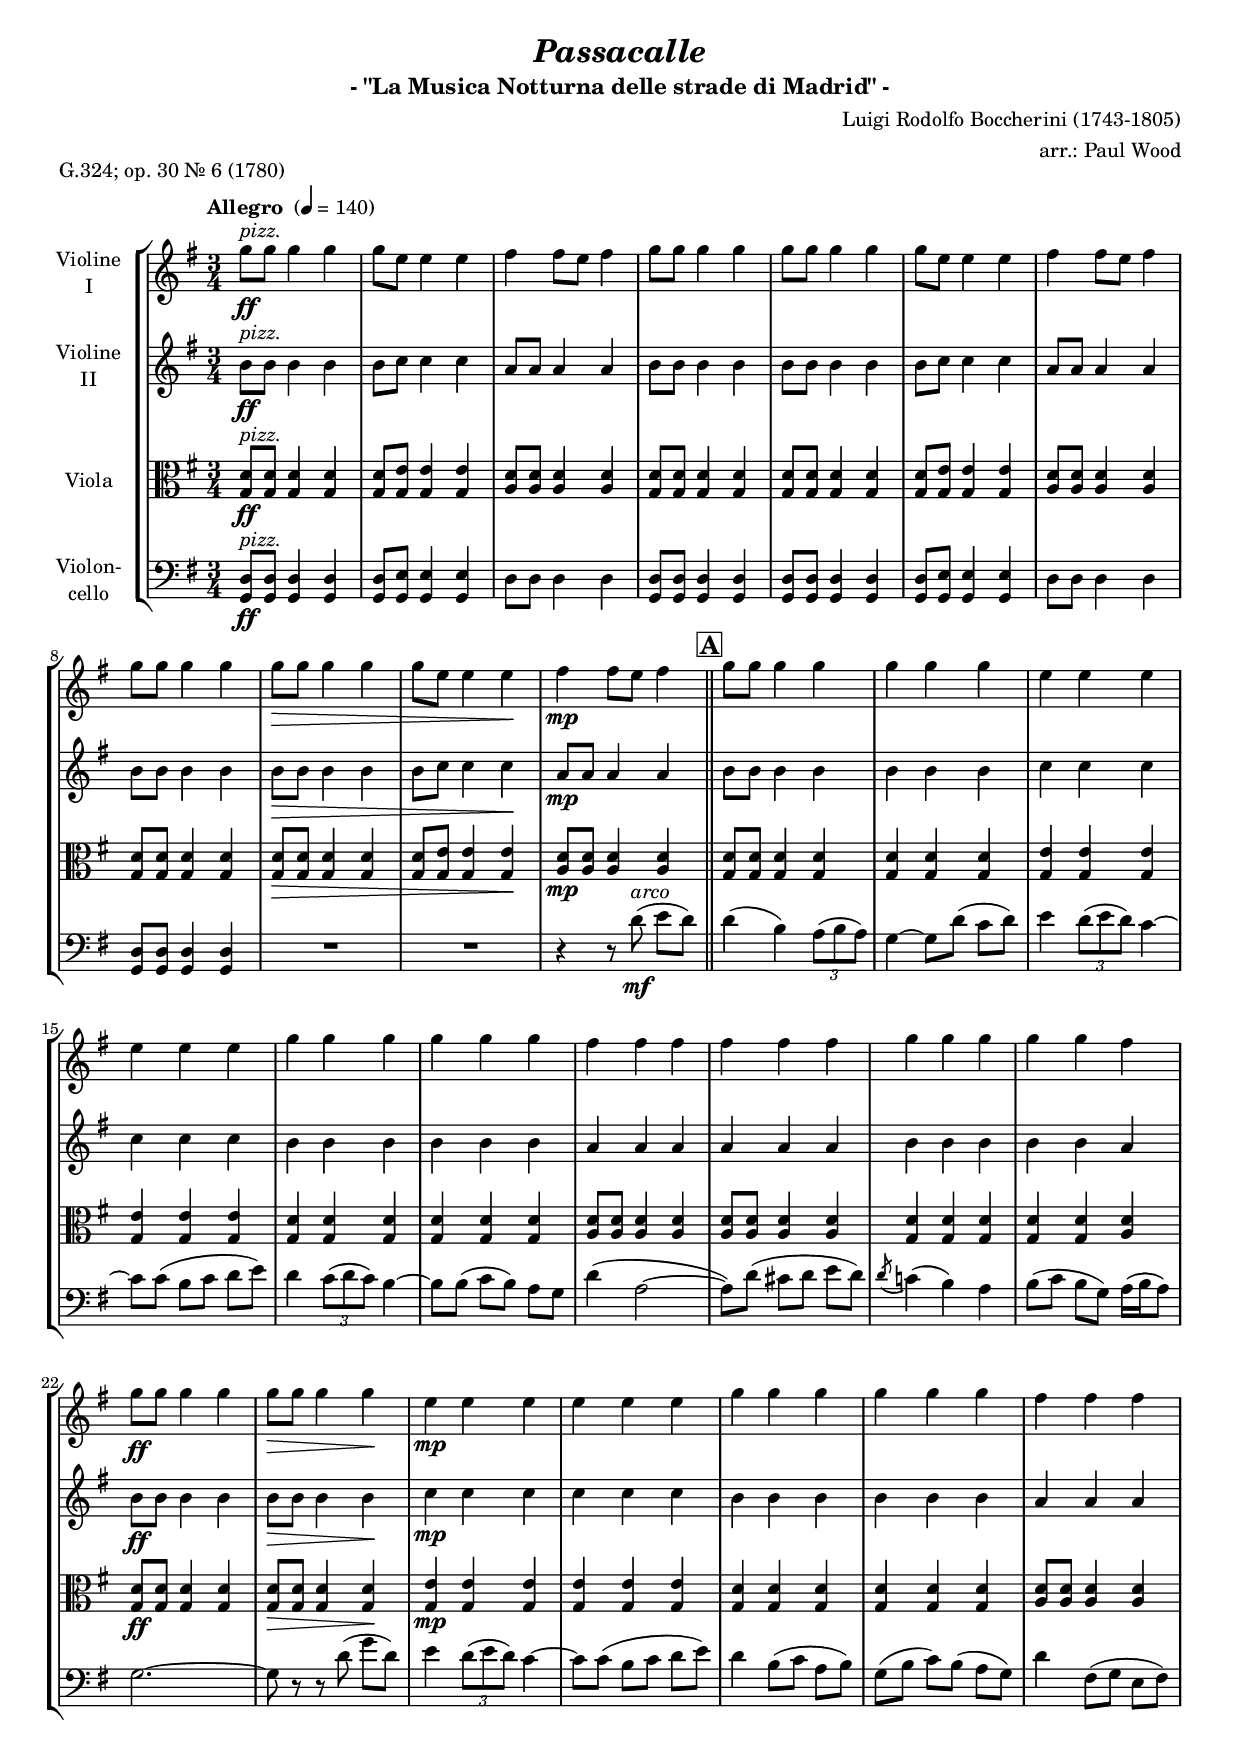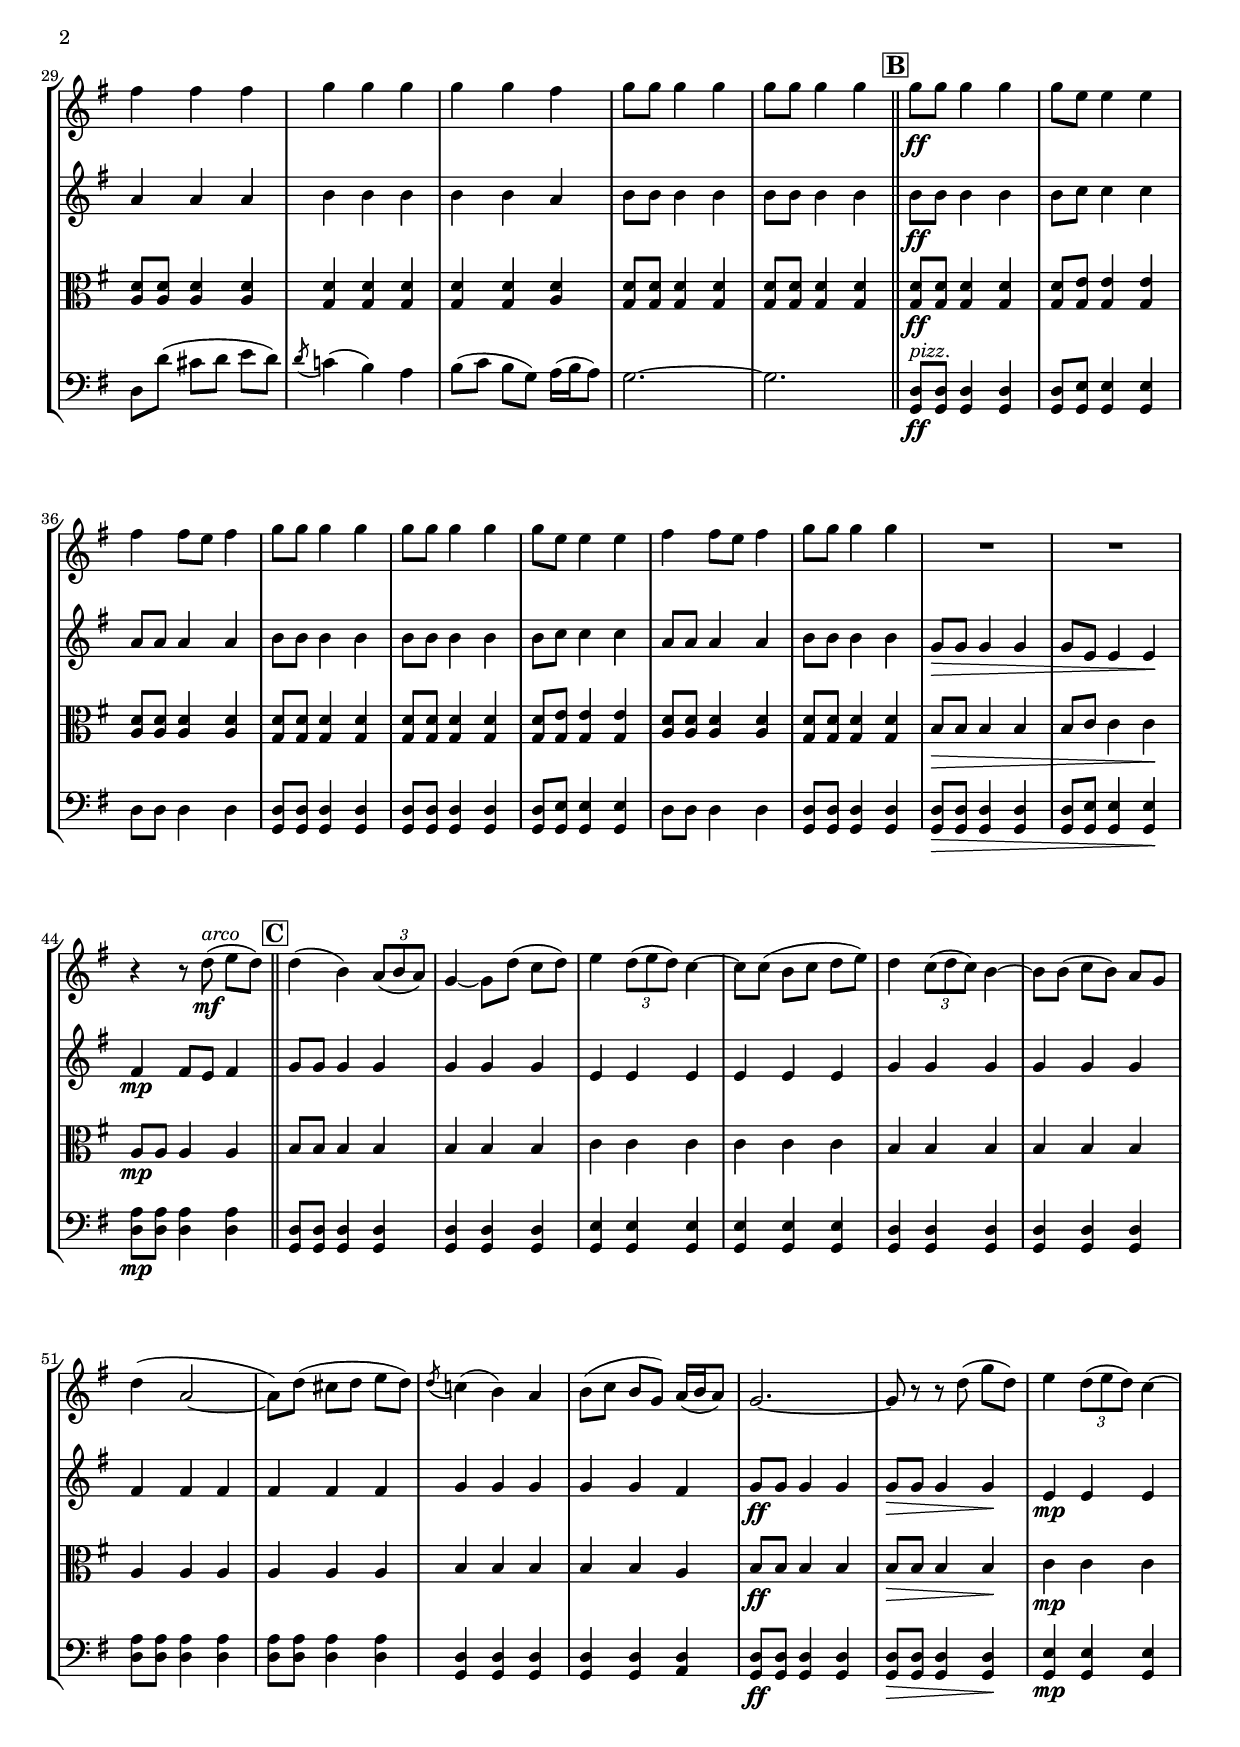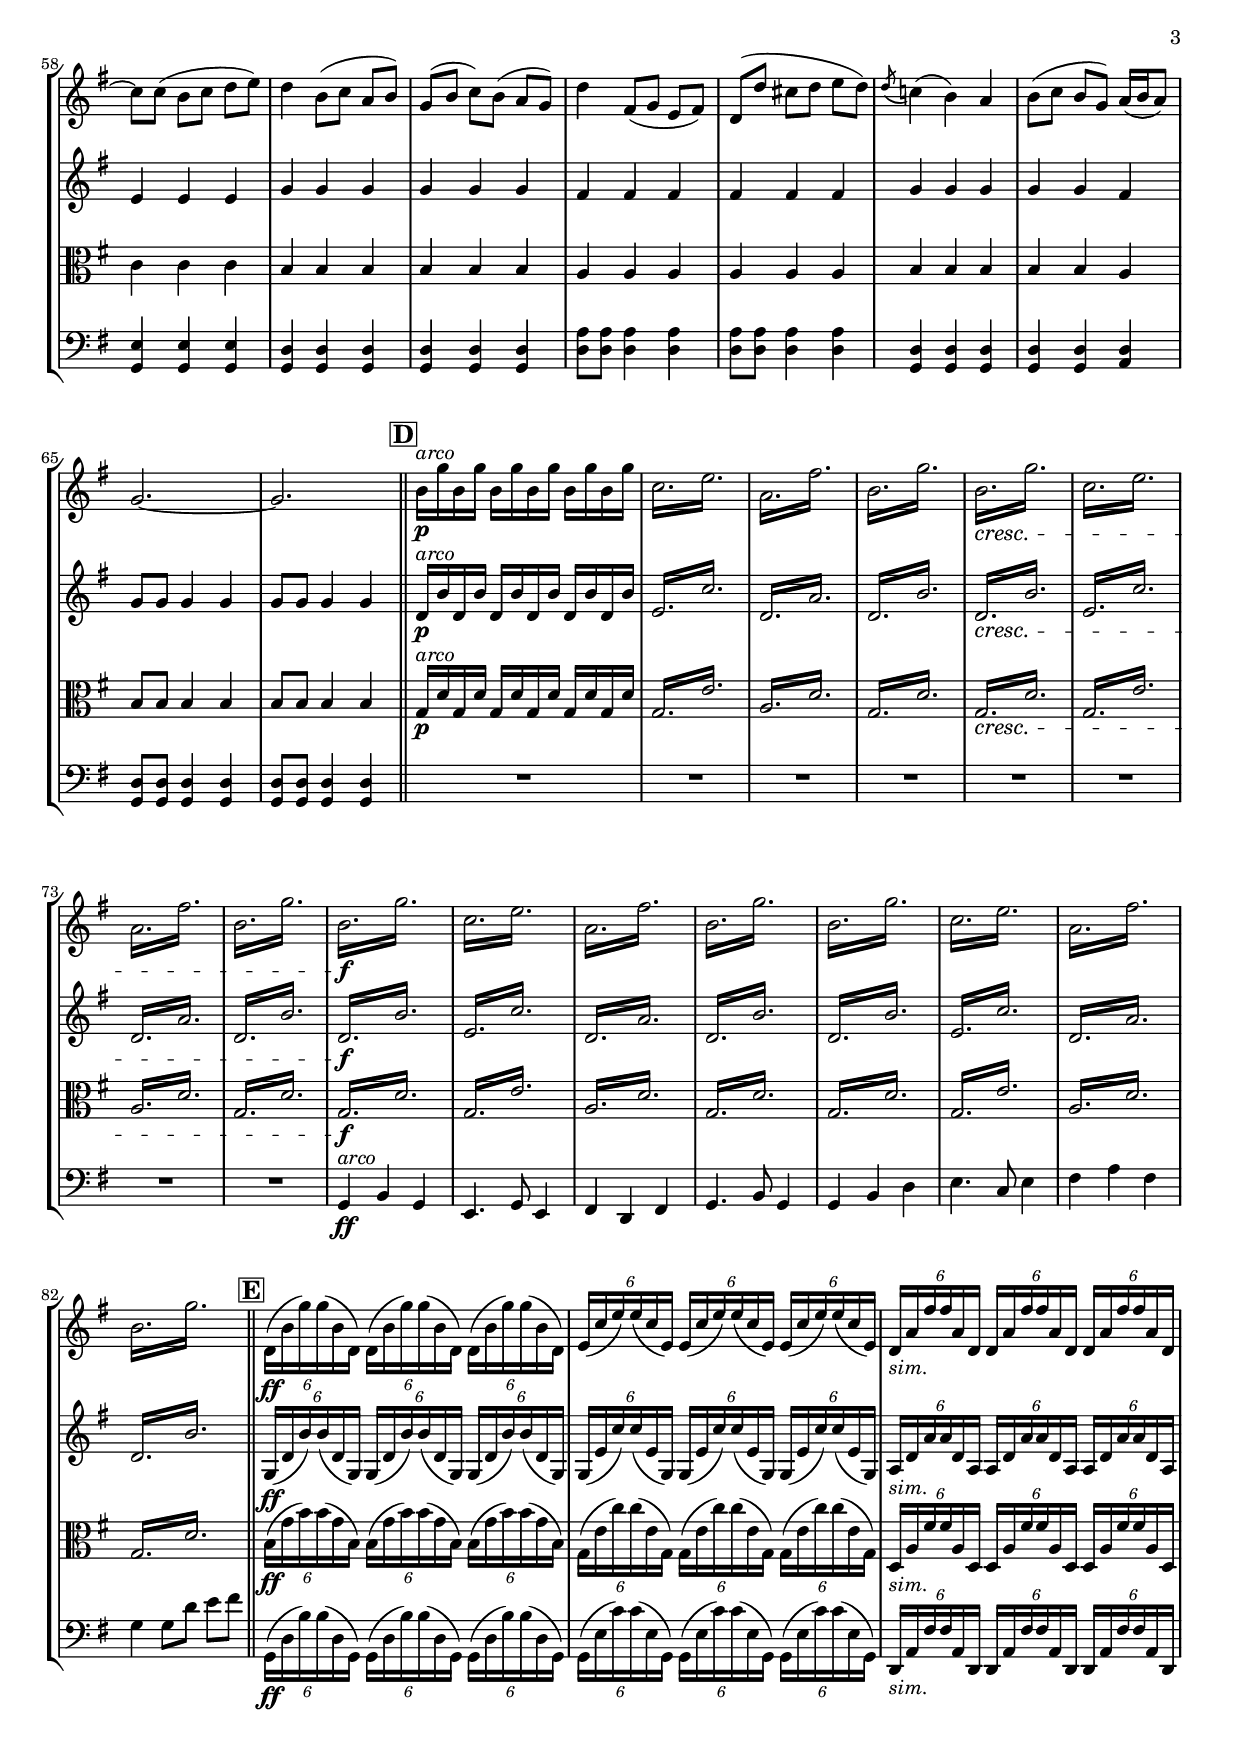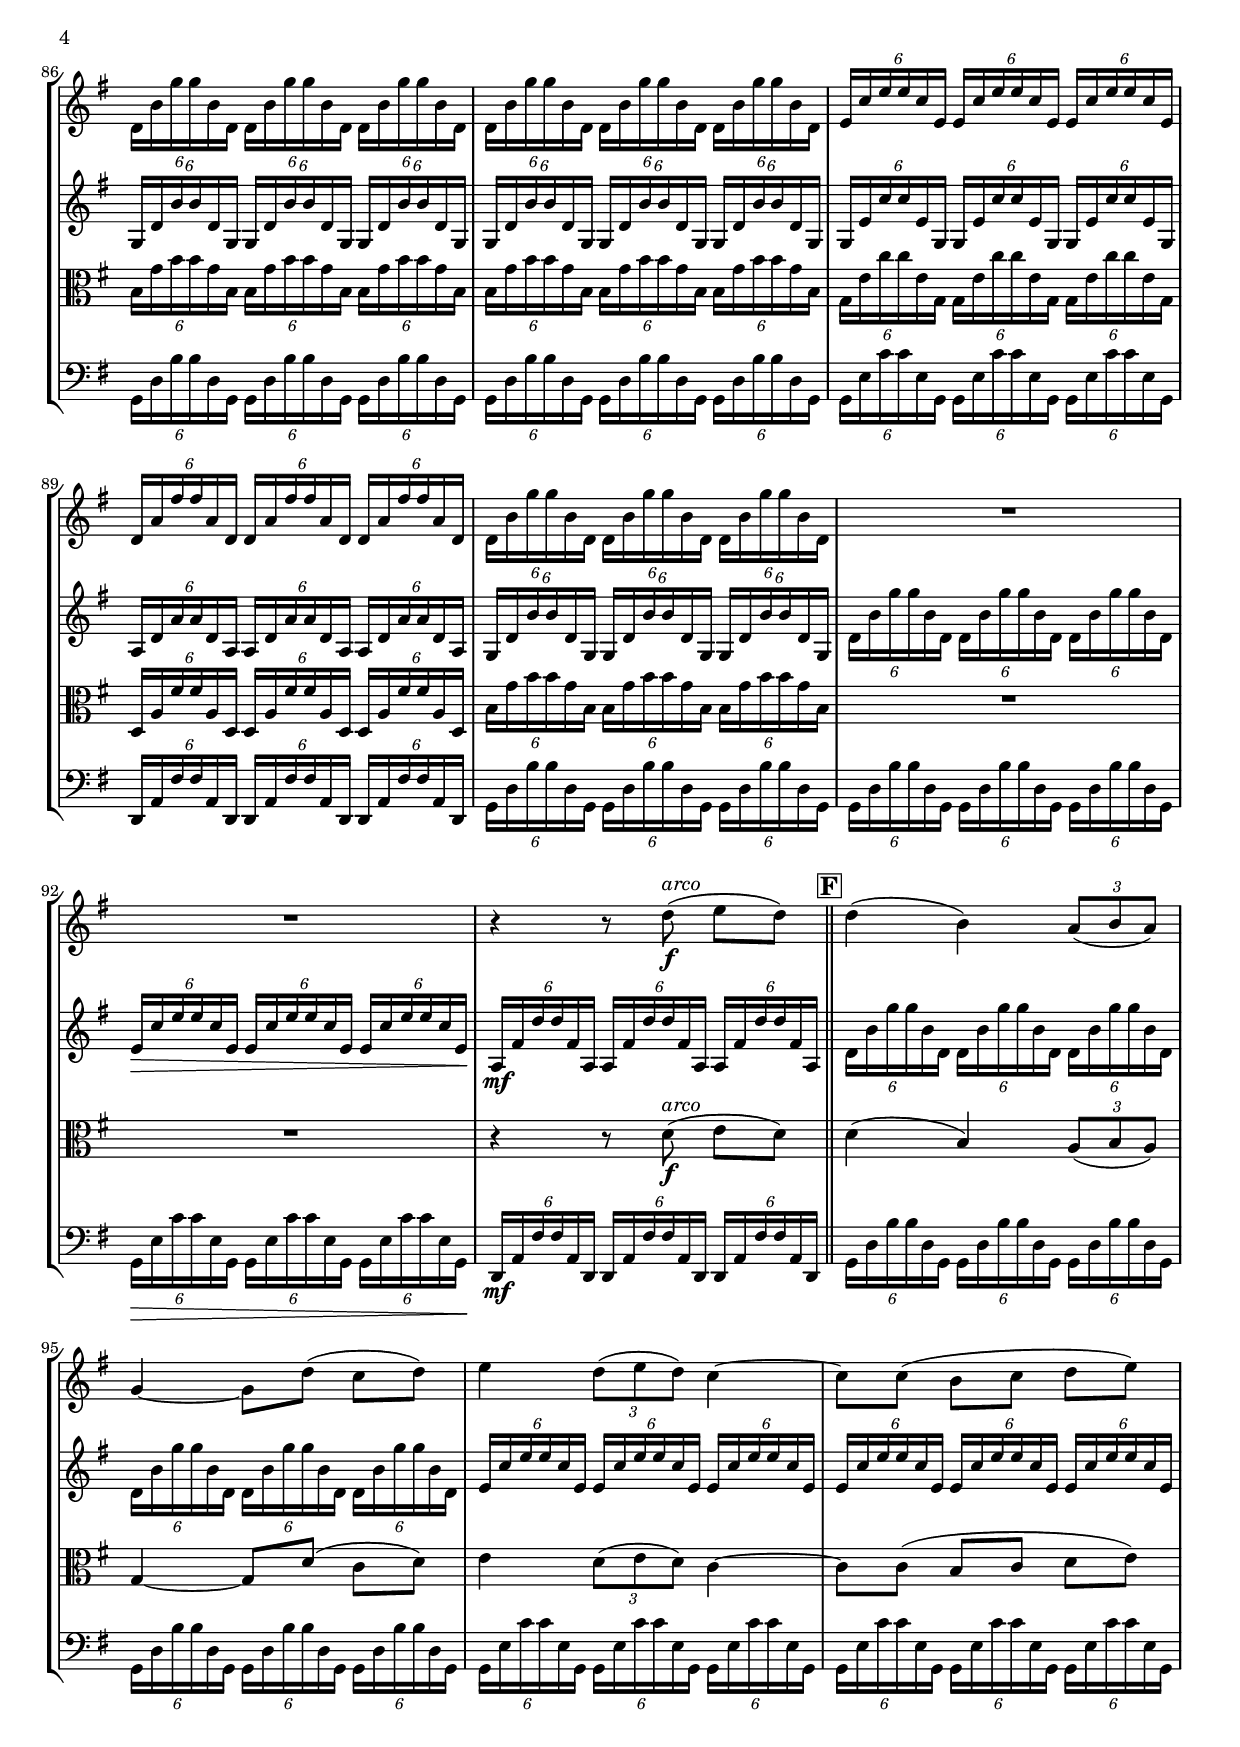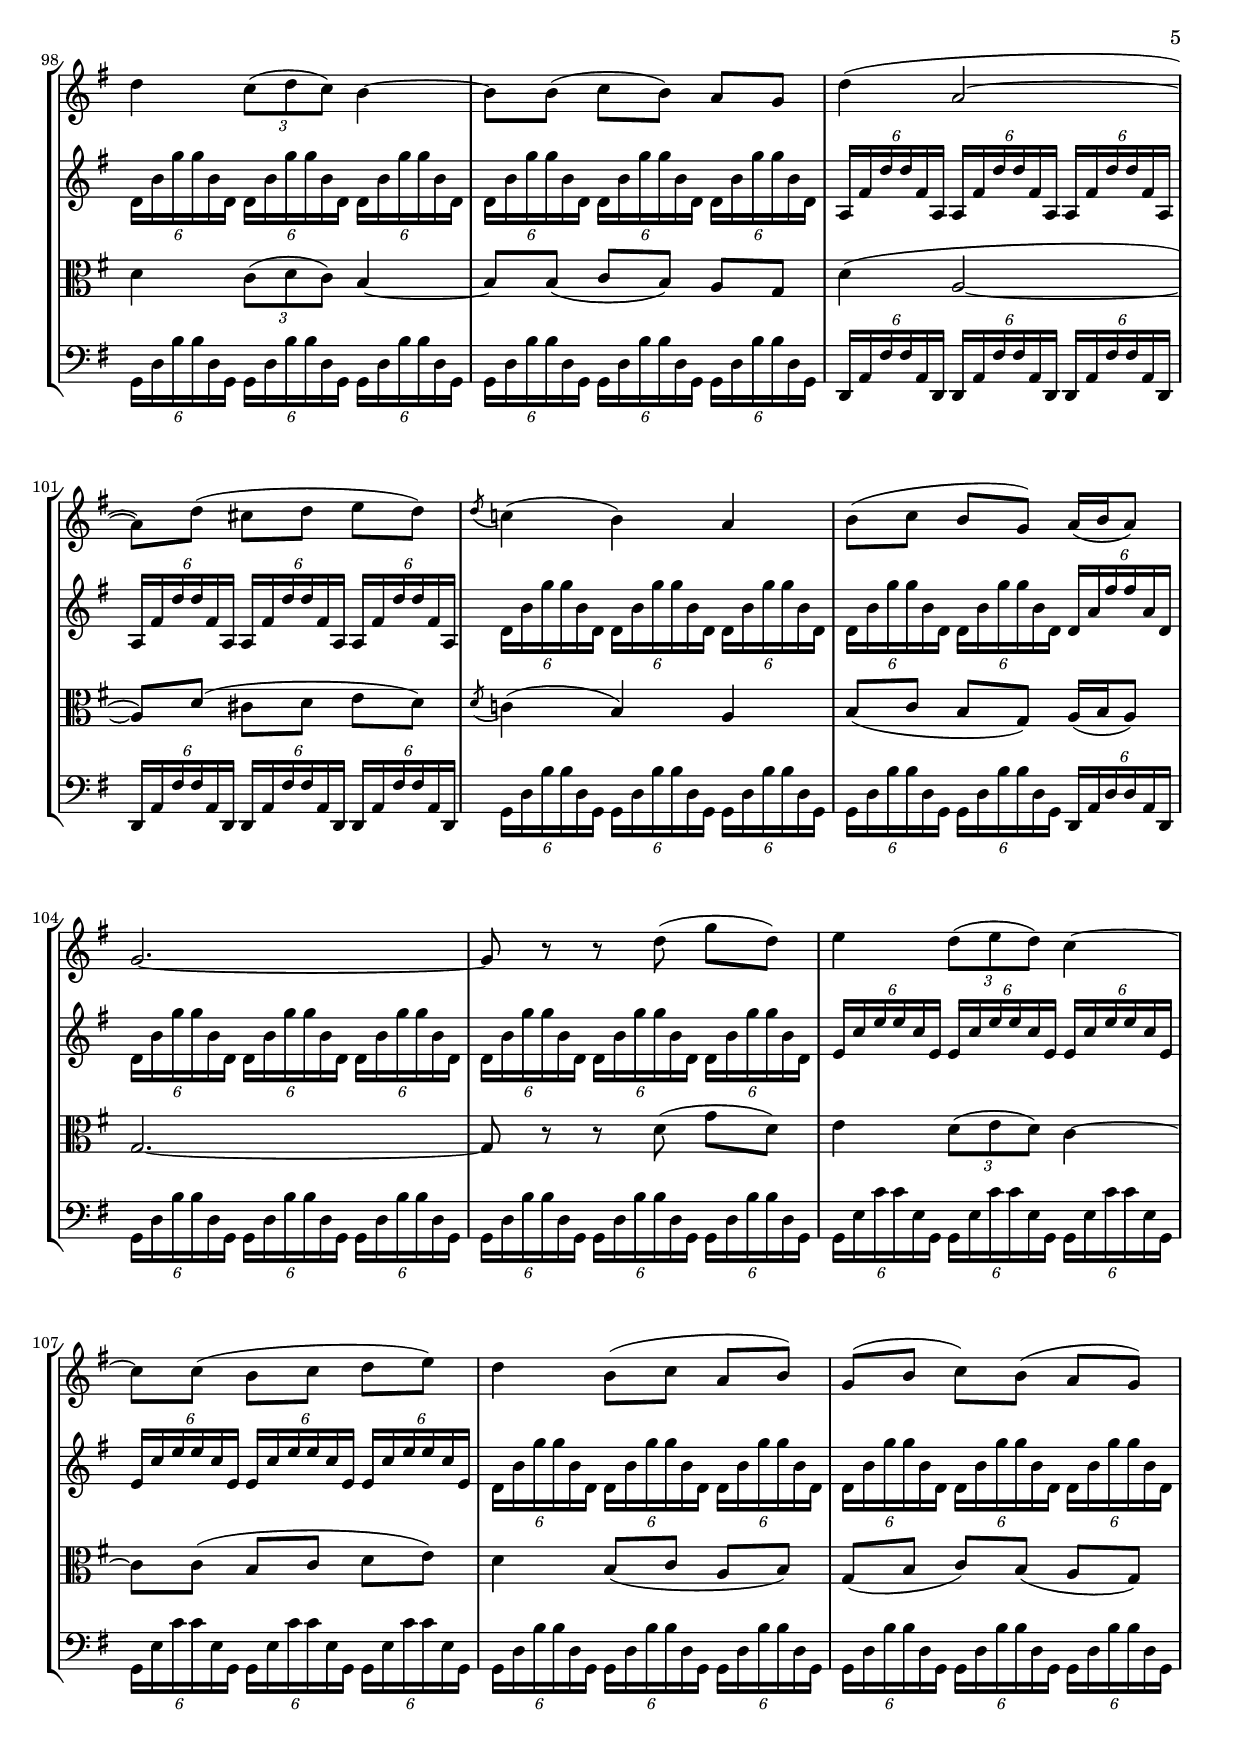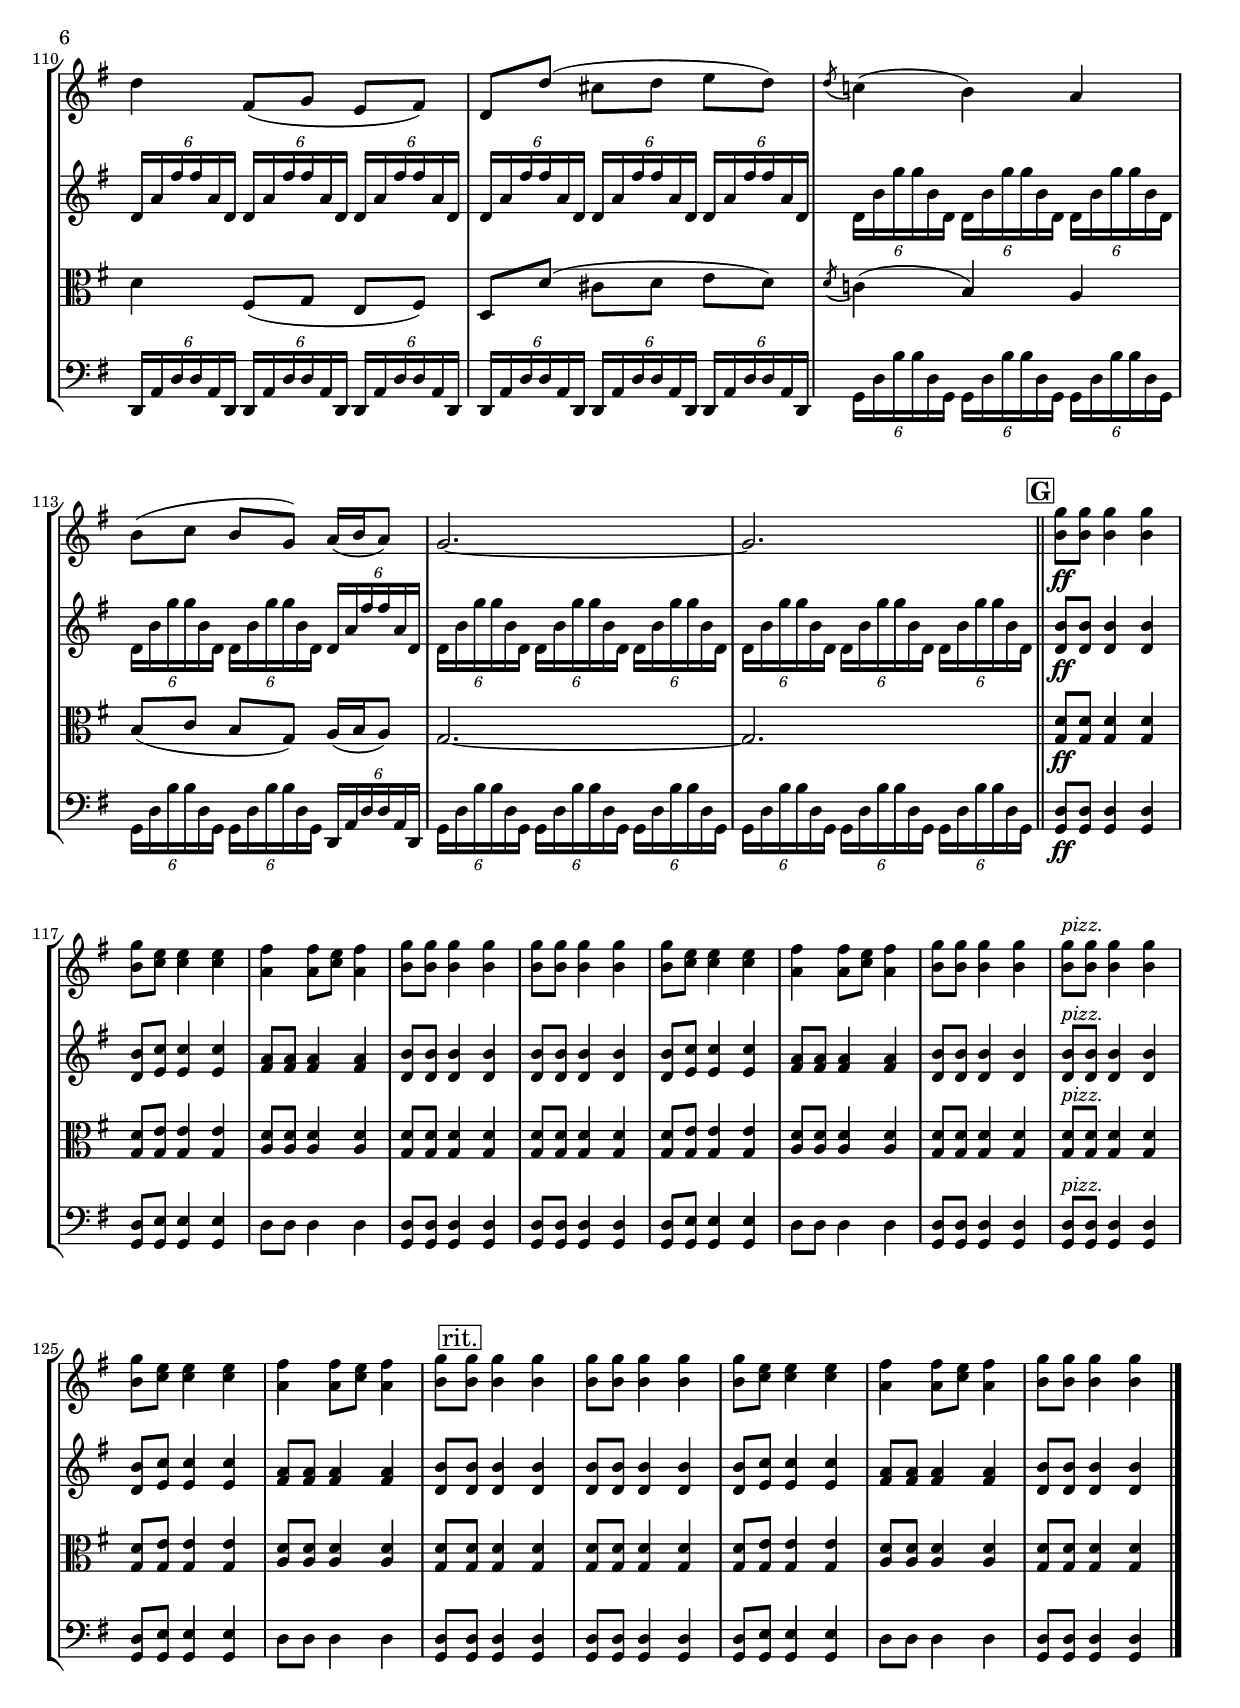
\version "2.18.2"
\include "deutsch.ly"

#(set-global-staff-size 17.5)

\header {
  title     = \markup \bold \italic "Passacalle"
  subtitle  = "- \"La Musica Notturna delle strade di Madrid\" -"
  composer  = "Luigi Rodolfo Boccherini (1743-1805)"
  arranger  = "arr.: Paul Wood"
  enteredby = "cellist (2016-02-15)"
  piece     = "G.324; op. 30 Nr. 6 (1780)"
}

voiceconsts = {
  \key g \major
  \time 3/4
  \tempo "Allegro " 4=140
  % \numericTimeSignature
  \compressFullBarRests
  \set tupletSpannerDuration = #(ly:make-moment 1 4)
  % Set default beaming for all staves
  \set Timing.beamExceptions = #'()
  \set Timing.baseMoment     = #(ly:make-moment 1 4)
  \set Timing.beatStructure  = #'(1 1 1)
}

%mifl= "oboe"
mihi= "trumpet"
mist = "string ensemble 1"
%miva = "pizzicato strings"
%miba = "bassoon"
miba = "drawbar organ"
%miba = "harpsichord"

boxa = { \bar "||" \mark \markup \box \bold "A" }
boxb = { \bar "||" \mark \markup \box \bold "B" }
boxc = { \bar "||" \mark \markup \box \bold "C" }
boxd = { \bar "||" \mark \markup \box \bold "D" }
boxe = { \bar "||" \mark \markup \box \bold "E" }
boxf = { \bar "||" \mark \markup \box \bold "F" }
boxg = { \bar "||" \mark \markup \box \bold "G" }

arco = \markup \italic "arco"
pizz = \markup \italic "pizz."
rit  = \mark \markup \box "rit."
sim  = \markup \italic "sim."

va = \relative c''' {
  \voiceconsts

  g8^\pizz\ff g g4 g
  g8 e e4 e
  fis fis8 e fis4
  g8 g g4 g
  g8 g g4 g
  g8 e e4 e
  
  fis fis8 e fis4
  g8 g g4 g
  g8\> g g4 g
  g8 e e4 e\!
  fis\mp fis8 e fis4 \boxa
  g8 g g4 g
  g g g

  e e e
  e e e
  g g g
  g g g
  fis fis fis
  fis fis fis
  g g g
  g g fis
  
  g8\ff g g4 g
  g8\> g g4 g\!
  e\mp e e
  e e e
  g g g
  g g g
  fis fis fis
  fis fis fis

  g g g
  g g fis
  g8 g g4 g
  g8 g g4 g \boxb
  g8\ff g g4 g
  g8 e e4 e
  fis fis8 e fis4

  g8 g g4 g
  g8 g g4 g
  g8 e e4 e
  fis fis8 e fis4
  g8 g g4 g
  R2.*2

  r4 r8 d(^\arco\mf e d) \boxc
  d4( h) \times 2/3 { a8( h a) }
  g4~ g8 d'( c d)
  e4 \times 2/3 { d8( e d) } c4~
  c8 c( h c d e)
  d4 \times 2/3 { c8( d c) } h4~

  h8 h( c h) a g
  d'4( a2~
  a8) d( cis d e d)
  \acciaccatura d c!4( h) a
  h8( c h g) a16( h a8)
  g2.~

  g8 r r d'( g d)
  e4 \times 2/3 { d8( e d) } c4~
  c8 c( h c d e)
  d4 h8( c a h)
  g( h c) h( a g)
  d'4 fis,8( g e fis)

  d( d' cis d e d)
  \acciaccatura d c!4( h) a
  h8( c h g) a16( h a8)
  g2.~
  g \boxd
  h16^\arco\p g' h, g' h, g' h, g' h, g' h, g'

  \repeat tremolo 6 { c, e }
  \repeat tremolo 6 { a, fis' }
  \repeat tremolo 6 { h, g' }
  \repeat tremolo 6 { h,\cresc g' }

  \repeat tremolo 6 { c, e }
  \repeat tremolo 6 { a, fis' }
  \repeat tremolo 6 { h, g' }
  \repeat tremolo 6 { h,\f g' }

  \repeat tremolo 6 { c, e }
  \repeat tremolo 6 { a, fis' }
  \repeat tremolo 6 { h, g' }
  \repeat tremolo 6 { h, g' }

  \repeat tremolo 6 { c, e }
  \repeat tremolo 6 { a, fis' }
  \repeat tremolo 6 { h, g' } \boxe
  \times 4/6 { d,(\ff h' g') g( h, d,) } \times 4/6 { d( h' g') g( h, d,) } \times 4/6 { d( h' g') g( h, d,) }
  \times 4/6 { e( c' e) e( c e,) } \times 4/6 { e( c' e) e( c e,) } \times 4/6 { e( c' e) e( c e,) }
  \times 4/6 { d_\sim a' fis' fis a, d, } \times 4/6 { d a' fis' fis a, d, } \times 4/6 { d a' fis' fis a, d, }

  \repeat unfold 6 { \times 4/6 { d h' g' g h, d, } }
  \repeat unfold 3 { \times 4/6 { e c' e e c e, } }
  
  \repeat unfold 3 { \times 4/6 { d a' fis' fis a, d, } }
  \repeat unfold 3 { \times 4/6 { d h' g' g h, d, } }
  R2.*2
  r4 r8 d'(^\arco\f e d) \boxf

  d4( h) \times 2/3 { a8( h a) }
  g4~ g8 d'( c d)
  e4 \times 2/3 { d8( e d) } c4~
  c8 c( h c d e)
  d4 \times 2/3 { c8( d c) } h4~
  h8 h( c h) a g

  d'4( a2~
  a8) d( cis d e d)
  \acciaccatura d c!4( h) a
  h8( c h g) a16( h a8)
  g2.~
  g8 r r d'( g d)
  e4 \times 2/3 { d8( e d) } c4~

  c8 c( h c d e)
  d4 h8( c a h)
  g( h c) h( a g)
  d'4 fis,8( g e fis)
  d d'( cis d e d)
  \acciaccatura d c!4( h) a

  h8( c h g) a16( h a8)
  g2.~
  g \boxg
  <h g'>8\ff <h g'> <h g'>4 <h g'>
  <h g'>8 <c e> <c e>4 <c e>
  <a fis'> <a fis'>8 <c e> <a fis'>4
  <h g'>8 <h g'> <h g'>4 <h g'>
  
  <h g'>8 <h g'> <h g'>4 <h g'>
  <h g'>8 <c e> <c e>4 <c e>
  <a fis'> <a fis'>8 <c e> <a fis'>4
  <h g'>8 <h g'> <h g'>4 <h g'>
  <h g'>8^\pizz <h g'> <h g'>4 <h g'>
  <h g'>8 <c e> <c e>4 <c e>

  <a fis'> <a fis'>8 <c e> <a fis'>4
  <h g'>8 \rit <h g'> <h g'>4 <h g'>
  <h g'>8 <h g'> <h g'>4 <h g'>
  <h g'>8 <c e> <c e>4 <c e>
  <a fis'> <a fis'>8 <c e> <a fis'>4
  <h g'>8 <h g'> <h g'>4 <h g'> \bar "|."
}

vb = \relative c'' {
  \voiceconsts

  h8^\pizz\ff h h4 h
  h8 c c4 c
  a8 a a4 a
  h8 h h4 h
  h8 h h4 h
  h8 c c4 c
  
  a8 a a4 a
  h8 h h4 h
  h8\> h h4 h
  h8 c c4 c\!
  a8\mp a a4 a \boxa
  h8 h h4 h
  h h h

  c c c
  c c c
  h h h
  h h h
  a a a
  a a a
  h h h
  h h a

  h8\ff h h4 h
  h8\> h h4 h\!
  c\mp c c
  c c c
  h h h
  h h h
  a a a
  a a a

  h h h
  h h a
  h8 h h4 h
  h8 h h4 h \boxb
  h8\ff h h4 h
  h8 c c4 c
  a8 a a4 a

  h8 h h4 h
  h8 h h4 h
  h8 c c4 c
  a8 a a4 a
  h8 h h4 h
  g8\> g g4 g
  g8 e e4 e\!

  fis\mp fis8 e fis4 \boxc
  g8 g g4 g
  g g g
  e e e
  e e e
  g g g
  g g g
  fis fis fis

  fis fis fis
  g g g
  g g fis
  g8\ff g g4 g
  g8\> g g4 g\!
  e\mp e e
  e e e
  g g g

  g g g
  fis fis fis
  fis fis fis
  g g g
  g g fis
  g8 g g4 g
  g8 g g4 g \boxd

  d16^\arco\p h' d, h' d, h' d, h' d, h' d, h'
  \repeat tremolo 6 { e, c' }
  \repeat tremolo 6 { d, a' }
  \repeat tremolo 6 { d, h' }

  \repeat tremolo 6 { d,\cresc h' }
  \repeat tremolo 6 { e, c' }
  \repeat tremolo 6 { d, a' }
  \repeat tremolo 6 { d, h' }

  \repeat tremolo 6 { d,\f h' }
  \repeat tremolo 6 { e, c' }
  \repeat tremolo 6 { d, a' }
  \repeat tremolo 6 { d, h' }

  \repeat tremolo 6 { d, h' }
  \repeat tremolo 6 { e, c' }
  \repeat tremolo 6 { d, a' }
  \repeat tremolo 6 { d, h' } \boxe
  \times 4/6 { g,(\ff d' h') h( d, g,) } \times 4/6 { g( d' h') h( d, g,) } \times 4/6 { g( d' h') h( d, g,) }
  \times 4/6 { g( e' c') c( e, g,) } \times 4/6 { g( e' c') c( e, g,) } \times 4/6 { g( e' c') c( e, g,) }

  \times 4/6 { a_\sim d a' a d, a } \repeat unfold 2 { \times 4/6 { a d a' a d, a } }
  \repeat unfold 3 { \times 4/6 { g d' h' h d, g, } }
  
  \repeat unfold 3 { \times 4/6 { g d' h' h d, g, } }
  \repeat unfold 3 { \times 4/6 { g e' c' c e, g, } }
  
  \repeat unfold 3 { \times 4/6 { a d a' a d, a } }
  \repeat unfold 3 { \times 4/6 { g d' h' h d, g, } }

  \times 4/6 { d' h' g' g h, d, } \repeat unfold 2 { \times 4/6 { d h' g' g h, d, } }
  \times 4/6 { e\> c' e e c e, } \times 4/6 { e c' e e c e, } \times 4/6 { e c' e e c e,\! }

  \times 4/6 { a,\mf fis' d' d fis, a, } \repeat unfold 2 { \times 4/6 { a fis' d' d fis, a, } } \boxf
  \repeat unfold 3 { \times 4/6 { d h' g' g h, d, } }

  \repeat unfold 3 { \times 4/6 { d h' g' g h, d, } }
  \repeat unfold 3 { \times 4/6 { e c' e e c e, } }
  \repeat unfold 3 { \times 4/6 { e c' e e c e, } }
  
  \repeat unfold 6 { \times 4/6 { d h' g' g h, d, } }
  \repeat unfold 6 { \times 4/6 { a fis' d' d fis, a, } }

  \repeat unfold 5 { \times 4/6 { d h' g' g h, d, } } \times 4/6 { d a' fis' fis a, d, }
  \repeat unfold 6 { \times 4/6 { d h' g' g h, d, } }
  \repeat unfold 6 { \times 4/6 { e c' e e c e, } }
  
  \repeat unfold 6 { \times 4/6 { d h' g' g h, d, } }
  \repeat unfold 6 { \times 4/6 { d a' fis' fis a, d, } }
  \repeat unfold 5 { \times 4/6 { d h' g' g h, d, } } \times 4/6 { d a' fis' fis a, d, }
  
  \repeat unfold 6 { \times 4/6 { d h' g' g h, d, } } \boxg
  <d h'>8\ff <d h'> <d h'>4 <d h'>
  <d h'>8 <e c'> <e c'>4 <e c'>

  <fis a>8 <fis a> <fis a>4 <fis a>
  <d h'>8 <d h'> <d h'>4 <d h'>
  <d h'>8 <d h'> <d h'>4 <d h'>
  <d h'>8 <e c'> <e c'>4 <e c'>
  <fis a>8 <fis a> <fis a>4 <fis a>
  <d h'>8 <d h'> <d h'>4 <d h'>
  <d h'>8^\pizz <d h'> <d h'>4 <d h'>
  
  <d h'>8 <e c'> <e c'>4 <e c'>
  <fis a>8 <fis a> <fis a>4 <fis a>
  <d h'>8 \rit <d h'> <d h'>4 <d h'>
  <d h'>8 <d h'> <d h'>4 <d h'>
  <d h'>8 <e c'> <e c'>4 <e c'>
  <fis a>8 <fis a> <fis a>4 <fis a>
  <d h'>8 <d h'> <d h'>4 <d h'> \bar "|."
}

vc = \relative c' {
  \voiceconsts
  \clef "alto"

  <g d'>8^\pizz\ff <g d'> <g d'>4 <g d'>
  <g d'>8 <g e'> <g e'>4 <g e'>
  <a d>8 <a d> <a d>4 <a d>
  <g d'>8 <g d'> <g d'>4 <g d'>
  <g d'>8 <g d'> <g d'>4 <g d'>
  <g d'>8 <g e'> <g e'>4 <g e'>
  
  <a d>8 <a d> <a d>4 <a d>
  <g d'>8 <g d'> <g d'>4 <g d'>
  <g d'>8\> <g d'> <g d'>4 <g d'>
  <g d'>8 <g e'> <g e'>4 <g e'>\!
  <a d>8\mp <a d> <a d>4 <a d> \boxa
  <g d'>8 <g d'> <g d'>4 <g d'>
  <g d'> <g d'> <g d'>

  <g e'> <g e'> <g e'>
  <g e'> <g e'> <g e'>
  <g d'> <g d'> <g d'>
  <g d'> <g d'> <g d'>
  <a d>8 <a d> <a d>4 <a d>
  <a d>8 <a d> <a d>4 <a d>
  <g d'> <g d'> <g d'>
  <g d'> <g d'> <a d>
  
  <g d'>8\ff <g d'> <g d'>4 <g d'>
  <g d'>8\> <g d'> <g d'>4 <g d'>\!
  <g e'>\mp <g e'> <g e'>
  <g e'> <g e'> <g e'>
  <g d'> <g d'> <g d'>
  <g d'> <g d'> <g d'>
  <a d>8 <a d> <a d>4 <a d>

  <a d>8 <a d> <a d>4 <a d>
  <g d'> <g d'> <g d'>
  <g d'> <g d'> <a d>
  <g d'>8 <g d'> <g d'>4 <g d'>
  <g d'>8 <g d'> <g d'>4 <g d'> \boxb
  <g d'>8\ff <g d'> <g d'>4 <g d'>
  <g d'>8 <g e'> <g e'>4 <g e'>

  <a d>8 <a d> <a d>4 <a d>
  <g d'>8 <g d'> <g d'>4 <g d'>
  <g d'>8 <g d'> <g d'>4 <g d'>
  <g d'>8 <g e'> <g e'>4 <g e'>
  <a d>8 <a d> <a d>4 <a d>
  <g d'>8 <g d'> <g d'>4 <g d'>
  h8\> h h4 h

  h8 c c4 c\!
  a8\mp a a4 a \boxc
  h8 h h4 h
  h h h
  c c c
  c c c
  h h h
  h h h

  a a a
  a a a
  h h h
  h h a
  h8\ff h h4 h
  h8\> h h4 h\!
  c\mp c c
  c c c

  h h h
  h h h
  a a a
  a a a
  h h h
  h h a
  h8 h h4 h
  h8 h h4 h \boxd

  g16^\arco\p d' g, d' g, d' g, d' g, d' g, d'
  \repeat tremolo 6 { g, e' }
  \repeat tremolo 6 { a, d }
  \repeat tremolo 6 { g, d' }

  \repeat tremolo 6 { g,\cresc d' }
  \repeat tremolo 6 { g, e' }
  \repeat tremolo 6 { a, d }
  \repeat tremolo 6 { g, d' }

  \repeat tremolo 6 { g,\f d' }
  \repeat tremolo 6 { g, e' }
  \repeat tremolo 6 { a, d }
  \repeat tremolo 6 { g, d' }

  \repeat tremolo 6 { g, d' }
  \repeat tremolo 6 { g, e' }
  \repeat tremolo 6 { a, d }
  \repeat tremolo 6 { g, d' } \boxe

  \times 4/6 { h(\ff g' h) h( g h,) } \times 4/6 { h( g' h) h( g h,) } \times 4/6 { h( g' h) h( g h,) }
  \times 4/6 { g( e' c') c( e, g,) } \times 4/6 { g( e' c') c( e, g,) } \times 4/6 { g( e' c') c( e, g,) }

  \times 4/6 { d_\sim a' fis' fis a, d, } \times 4/6 { d a' fis' fis a, d, } \times 4/6 { d a' fis' fis a, d, }
  \times 4/6 { h' g' h h g h, } \repeat unfold 5 { \times 4/6 { h g' h h g h, } }

  \repeat unfold 3 { \times 4/6 { g e' c' c e, g, } }
  \repeat unfold 3 { \times 4/6 { d a' fis' fis a, d, } }
  \times 4/6 { h' g' h h g h, } \repeat unfold 2 { \times 4/6 { h g' h h g h, } }

  R2.*2
  r4 r8 d(^\arco\f e d) \boxf
  d4( h) \times 2/3 { a8( h a) }
  g4~ g8 d'( c d)

  e4 \times 2/3 { d8( e d) } c4~
  c8 c( h c d e)
  d4 \times 2/3 { c8( d c) } h4~
  h8 h( c h) a g
  d'4( a2~
  a8) d( cis d e d)

  \acciaccatura d8 c!4( h) a
  h8( c h g) a16( h a8)
  g2.~
  g8 r r d'( g d)
  e4 \times 2/3 { d8( e d) } c4~
  c8 c( h c d e)

  d4 h8( c a h)
  g( h c) h( a g)
  d'4 fis,8( g e fis)
  d d'( cis d e d)
  \acciaccatura d c!4( h) a
  h8( c h g) a16( h a8)

  g2.~
  g \boxg
  <g d'>8\ff <g d'> <g d'>4 <g d'>
  <g d'>8 <g e'> <g e'>4 <g e'>
  <a d>8 <a d> <a d>4 <a d>
  <g d'>8 <g d'> <g d'>4 <g d'>
  <g d'>8 <g d'> <g d'>4 <g d'>
  <g d'>8 <g e'> <g e'>4 <g e'>

  <a d>8 <a d> <a d>4 <a d>
  <g d'>8 <g d'> <g d'>4 <g d'>
  <g d'>8^\pizz <g d'> <g d'>4 <g d'>
  <g d'>8 <g e'> <g e'>4 <g e'>
  <a d>8 <a d> <a d>4 <a d>
  
  <g d'>8 \rit <g d'> <g d'>4 <g d'>
  <g d'>8 <g d'> <g d'>4 <g d'>
  <g d'>8 <g e'> <g e'>4 <g e'>
  <a d>8 <a d> <a d>4 <a d>
  <g d'>8 <g d'> <g d'>4 <g d'> \bar "|."
}

vd = \relative c {
  \voiceconsts
  \clef "bass"

  <g d'>8^\pizz\ff <g d'> <g d'>4 <g d'>
  <g d'>8 <g e'> <g e'>4 <g e'>
  d'8 d d4 d
  <g, d'>8 <g d'> <g d'>4 <g d'>
  <g d'>8 <g d'> <g d'>4 <g d'>
  <g d'>8 <g e'> <g e'>4 <g e'>

  d'8 d d4 d
  <g, d'>8 <g d'> <g d'>4 <g d'>
  R2.*2
  r4 r8 d''(^\arco\mf e d) \boxa
  d4( h) \times 2/3 { a8( h a) }
  g4~ g8 d'( c d)
  e4 \times 2/3 { d8( e d) } c4~
  c8 c( h c d e)
  d4 \times 2/3 { c8( d c) } h4~
  h8 h( c h) a g
  d'4( a2~
  a8) d( cis d e d)

  \acciaccatura d c!4( h) a
  h8( c h g) a16( h a8)
  g2.~
  g8 r r d'( g d)
  e4 \times 2/3 { d8( e d) } c4~
  c8 c( h c d e)

  d4 h8( c a h)
  g( h c) h( a g)
  d'4 fis,8( g e fis)
  d d'( cis d e d)
  \acciaccatura d c!4( h) a
  h8( c h g) a16( h a8)

  g2.~
  g \boxb
  <g, d'>8^\pizz\ff <g d'> <g d'>4 <g d'>
  <g d'>8 <g e'> <g e'>4 <g e'>
  d'8 d d4 d
  <g, d'>8 <g d'> <g d'>4 <g d'>
  <g d'>8 <g d'> <g d'>4 <g d'>
  <g d'>8 <g e'> <g e'>4 <g e'>

  d'8 d d4 d
  <g, d'>8 <g d'> <g d'>4 <g d'>
  <g d'>8\> <g d'> <g d'>4 <g d'>
  <g d'>8 <g e'> <g e'>4 <g e'>\!
  <d' a'>8\mp <d a'> <d a'>4 <d a'> \boxc
  
  <g, d'>8 <g d'> <g d'>4 <g d'>
  <g d'> <g d'> <g d'>
  <g e'> <g e'> <g e'>
  <g e'> <g e'> <g e'>
  <g d'> <g d'> <g d'>

  <g d'> <g d'> <g d'>
  <d' a'>8 <d a'> <d a'>4 <d a'>
  <d a'>8 <d a'> <d a'>4 <d a'>
  <g, d'> <g d'> <g d'>
  <g d'> <g d'> <a d>
  <g d'>8\ff <g d'> <g d'>4 <g d'>
  <g d'>8\> <g d'> <g d'>4 <g d'>\!

  <g e'>\mp <g e'> <g e'>
  <g e'> <g e'> <g e'>
  <g d'> <g d'> <g d'>
  <g d'> <g d'> <g d'>
  <d' a'>8 <d a'> <d a'>4 <d a'>
  <d a'>8 <d a'> <d a'>4 <d a'>
  <g, d'> <g d'> <g d'>

  <g d'> <g d'> <a d>
  <g d'>8 <g d'> <g d'>4 <g d'>
  <g d'>8 <g d'> <g d'>4 <g d'> \boxd
  R2.*8
  g4^\arco\ff h g
  e4. g8 e4

  fis d fis
  g4. h8 g4
  g h d
  e4. c8 e4
  fis a fis
  g g8 d' e fis \boxe

  \times 4/6 { g,,16(\ff d' h') h( d, g,) } \times 4/6 { g( d' h') h( d, g,) } \times 4/6 { g( d' h') h( d, g,) }
  \times 4/6 { g( e' c') c( e, g,) } \times 4/6 { g( e' c') c( e, g,) } \times 4/6 { g( e' c') c( e, g,) }

  \times 4/6 { d_\sim a' fis' fis a, d, } \repeat unfold 2 { \times 4/6 { d a' fis' fis a, d, } }
  \repeat unfold 6 { \times 4/6 { g d' h' h d, g, } }
  \repeat unfold 3 { \times 4/6 { g e' c' c e, g, } }

  \repeat unfold 3 { \times 4/6 { d a' fis' fis a, d, } }
  \repeat unfold 6 { \times 4/6 { g d' h' h d, g, } }
  \times 4/6 { g\> e' c' c e, g, } \times 4/6 { g e' c' c e, g, } \times 4/6 { g e' c' c e, g,\! }

  \times 4/6 { d\mf a' fis' fis a, d,  } \repeat unfold 2 { \times 4/6 { d a' fis' fis a, d, } } \boxf
  \repeat unfold 6 { \times 4/6 { g d' h' h d, g, } }
  \repeat unfold 6 { \times 4/6 { g e' c' c e, g, } }
  \repeat unfold 6 { \times 4/6 { g d' h' h d, g, } }
  \repeat unfold 6 { \times 4/6 { d a' fis' fis a, d, } }
  \repeat unfold 5 { \times 4/6 { g d' h' h d, g, } } \times 4/6 { d a' d d a d, }
  \repeat unfold 6 { \times 4/6 { g d' h' h d, g, } }

  \repeat unfold 6 { \times 4/6 { g e' c' c e, g, } }
  \repeat unfold 6 { \times 4/6 { g d' h' h d, g, } }
  \repeat unfold 6 { \times 4/6 { d a' d d a d, } }

  \repeat unfold 5 { \times 4/6 { g d' h' h d, g, } } \times 4/6 { d a' d d a d, }
  \repeat unfold 6 { \times 4/6 { g d' h' h d, g, } } \boxg
  <g d'>8\ff <g d'> <g d'>4 <g d'>
  <g d'>8 <g e'> <g e'>4 <g e'>
  d'8 d d4 d
  <g, d'>8 <g d'> <g d'>4 <g d'>
  <g d'>8 <g d'> <g d'>4 <g d'>

  <g d'>8 <g e'> <g e'>4 <g e'>
  d'8 d d4 d
  <g, d'>8 <g d'> <g d'>4 <g d'>
  <g d'>8^\pizz <g d'> <g d'>4 <g d'>
  <g d'>8 <g e'> <g e'>4 <g e'>
  d'8 d d4 d
  
  <g, d'>8 \rit <g d'> <g d'>4 <g d'>
  <g d'>8 <g d'> <g d'>4 <g d'>
  <g d'>8 <g e'> <g e'>4 <g e'>
  d'8 d d4 d  
  <g, d'>8 <g d'> <g d'>4 <g d'> \bar "|."
}


music = \new StaffGroup <<
      \new Staff {
        \set Staff.midiInstrument = \mist
        \set Staff.instrumentName = \markup \center-column { "Violine" "I" }
        \transpose g g { \va }
      }

      \new Staff {
        \set Staff.midiInstrument = \mist
        \set Staff.instrumentName = \markup \center-column { "Violine" "II" }
        \transpose g g { \vb }
      }

      \new Staff {
        \set Staff.midiInstrument = \mist
        \set Staff.instrumentName = \markup \center-column { "Viola" }
        \transpose g g { \vc }
      }

      \new Staff {
        \set Staff.midiInstrument = \miba
        \set Staff.instrumentName = \markup \center-column { "Violon-" "cello" }
        \transpose g g { \vd }
      }
>>

\book {
  \score {
   \music
    \layout {}
  }

  \score {
    \unfoldRepeats \music

    \midi {
      \context {
        \Score
      }
    }
  }
}
